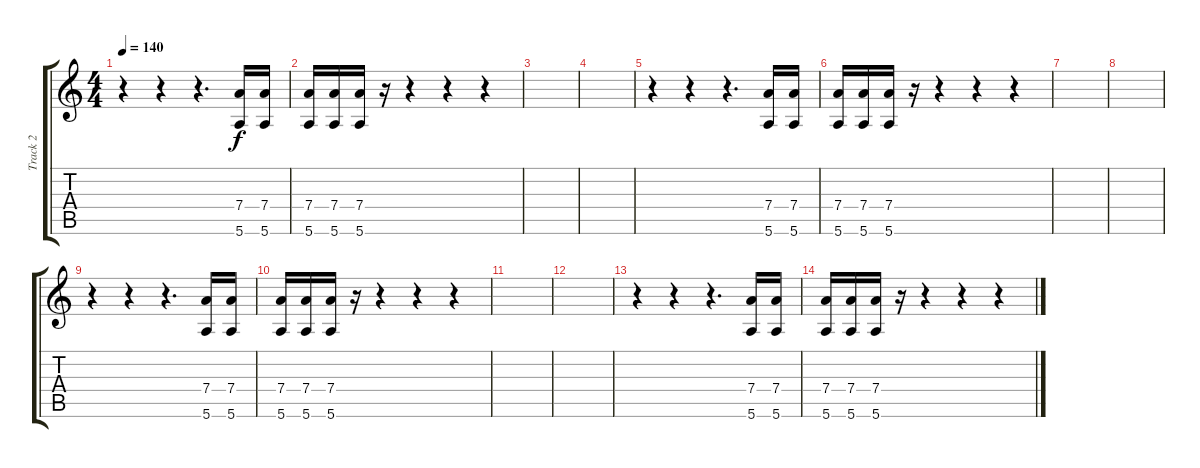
\track ("Track 2" "Track 2") {instrument distortionguitar}
\staff {score tabs}
\tuning (E4 B3 G3 D3 A2 E2) {hide}
\ts (4 4)
\tempo 140
\clef g2
\ks c
r.4{dy f} r.4 r.4{d} (7.4 5.6).16 (7.4 5.6).16 |
(7.4 5.6).16 (7.4 5.6).16 (7.4 5.6).16 r.16 r.4 r.4 r.4 |
|
|
r.4 r.4 r.4{d} (7.4 5.6).16 (7.4 5.6).16 |
(7.4 5.6).16 (7.4 5.6).16 (7.4 5.6).16 r.16 r.4 r.4 r.4 |
|
|
r.4 r.4 r.4{d} (7.4 5.6).16 (7.4 5.6).16 |
(7.4 5.6).16 (7.4 5.6).16 (7.4 5.6).16 r.16 r.4 r.4 r.4 |
|
|
r.4 r.4 r.4{d} (7.4 5.6).16 (7.4 5.6).16 |
(7.4 5.6).16 (7.4 5.6).16 (7.4 5.6).16 r.16 r.4 r.4 r.4
